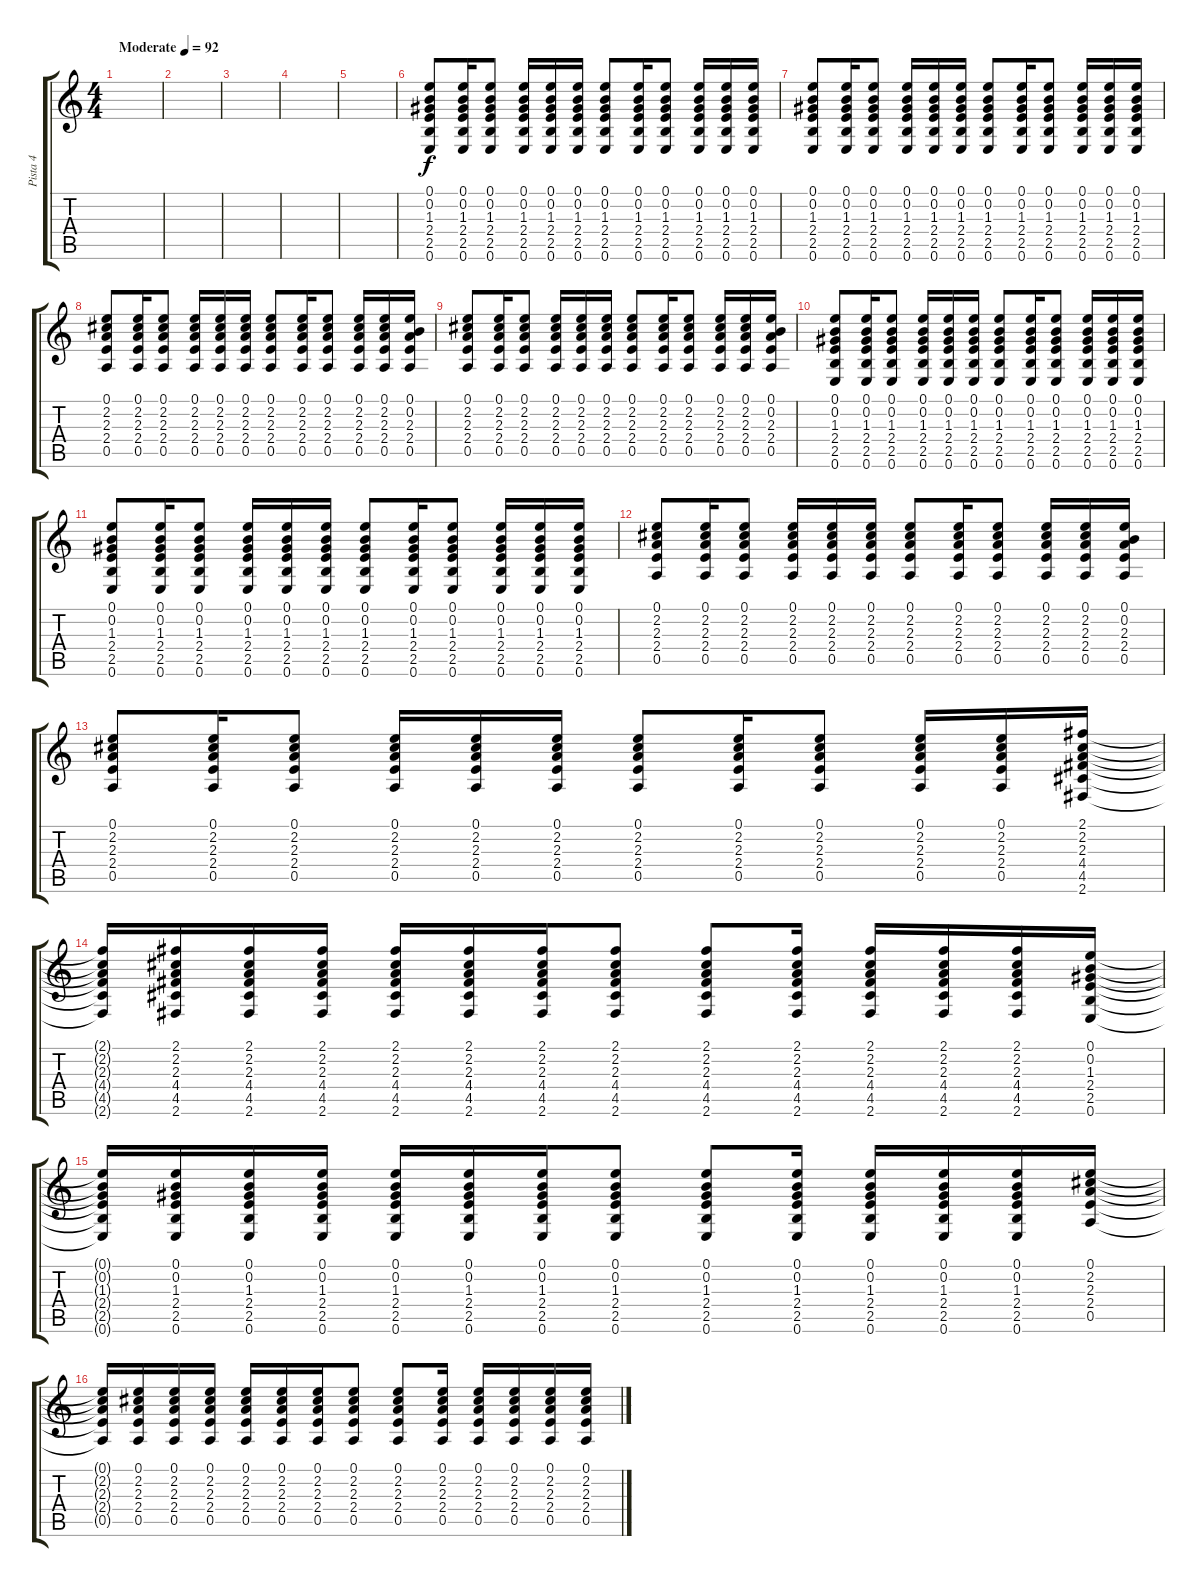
\track ("Pista 4" "Pista 4") {instrument electricguitarjazz}
\staff {score tabs}
\tuning (E4 B3 G3 D3 A2 E2) {hide}
\ts (4 4)
\tempo (92 "Moderate")
\clef g2
\ks c
|
|
|
|
|
(0.1 0.2 1.3 2.4 2.5 0.6).8 (0.1 0.2 1.3 2.4 2.5 0.6).16 (0.1 0.2 1.3 2.4 2.5 0.6).8 (0.1 0.2 1.3 2.4 2.5 0.6).16 (0.1 0.2 1.3 2.4 2.5 0.6).16 (0.1 0.2 1.3 2.4 2.5 0.6).16 (0.1 0.2 1.3 2.4 2.5 0.6).8 (0.1 0.2 1.3 2.4 2.5 0.6).16 (0.1 0.2 1.3 2.4 2.5 0.6).8 (0.1 0.2 1.3 2.4 2.5 0.6).16 (0.1 0.2 1.3 2.4 2.5 0.6).16 (0.1 0.2 1.3 2.4 2.5 0.6).16 |
(0.1 0.2 1.3 2.4 2.5 0.6).8 (0.1 0.2 1.3 2.4 2.5 0.6).16 (0.1 0.2 1.3 2.4 2.5 0.6).8 (0.1 0.2 1.3 2.4 2.5 0.6).16 (0.1 0.2 1.3 2.4 2.5 0.6).16 (0.1 0.2 1.3 2.4 2.5 0.6).16 (0.1 0.2 1.3 2.4 2.5 0.6).8 (0.1 0.2 1.3 2.4 2.5 0.6).16 (0.1 0.2 1.3 2.4 2.5 0.6).8 (0.1 0.2 1.3 2.4 2.5 0.6).16 (0.1 0.2 1.3 2.4 2.5 0.6).16 (0.1 0.2 1.3 2.4 2.5 0.6).16 |
(0.1 2.2 2.3 2.4 0.5).8 (0.1 2.2 2.3 2.4 0.5).16 (0.1 2.2 2.3 2.4 0.5).8 (0.1 2.2 2.3 2.4 0.5).16 (0.1 2.2 2.3 2.4 0.5).16 (0.1 2.2 2.3 2.4 0.5).16 (0.1 2.2 2.3 2.4 0.5).8 (0.1 2.2 2.3 2.4 0.5).16 (0.1 2.2 2.3 2.4 0.5).8 (0.1 2.2 2.3 2.4 0.5).16 (0.1 2.2 2.3 2.4 0.5).16 (0.1 0.2 2.3 2.4 0.5).16 |
(0.1 2.2 2.3 2.4 0.5).8 (0.1 2.2 2.3 2.4 0.5).16 (0.1 2.2 2.3 2.4 0.5).8 (0.1 2.2 2.3 2.4 0.5).16 (0.1 2.2 2.3 2.4 0.5).16 (0.1 2.2 2.3 2.4 0.5).16 (0.1 2.2 2.3 2.4 0.5).8 (0.1 2.2 2.3 2.4 0.5).16 (0.1 2.2 2.3 2.4 0.5).8 (0.1 2.2 2.3 2.4 0.5).16 (0.1 2.2 2.3 2.4 0.5).16 (0.1 0.2 2.3 2.4 0.5).16 |
(0.1 0.2 1.3 2.4 2.5 0.6).8 (0.1 0.2 1.3 2.4 2.5 0.6).16 (0.1 0.2 1.3 2.4 2.5 0.6).8 (0.1 0.2 1.3 2.4 2.5 0.6).16 (0.1 0.2 1.3 2.4 2.5 0.6).16 (0.1 0.2 1.3 2.4 2.5 0.6).16 (0.1 0.2 1.3 2.4 2.5 0.6).8 (0.1 0.2 1.3 2.4 2.5 0.6).16 (0.1 0.2 1.3 2.4 2.5 0.6).8 (0.1 0.2 1.3 2.4 2.5 0.6).16 (0.1 0.2 1.3 2.4 2.5 0.6).16 (0.1 0.2 1.3 2.4 2.5 0.6).16 |
(0.1 0.2 1.3 2.4 2.5 0.6).8 (0.1 0.2 1.3 2.4 2.5 0.6).16 (0.1 0.2 1.3 2.4 2.5 0.6).8 (0.1 0.2 1.3 2.4 2.5 0.6).16 (0.1 0.2 1.3 2.4 2.5 0.6).16 (0.1 0.2 1.3 2.4 2.5 0.6).16 (0.1 0.2 1.3 2.4 2.5 0.6).8 (0.1 0.2 1.3 2.4 2.5 0.6).16 (0.1 0.2 1.3 2.4 2.5 0.6).8 (0.1 0.2 1.3 2.4 2.5 0.6).16 (0.1 0.2 1.3 2.4 2.5 0.6).16 (0.1 0.2 1.3 2.4 2.5 0.6).16 |
(0.1 2.2 2.3 2.4 0.5).8 (0.1 2.2 2.3 2.4 0.5).16 (0.1 2.2 2.3 2.4 0.5).8 (0.1 2.2 2.3 2.4 0.5).16 (0.1 2.2 2.3 2.4 0.5).16 (0.1 2.2 2.3 2.4 0.5).16 (0.1 2.2 2.3 2.4 0.5).8 (0.1 2.2 2.3 2.4 0.5).16 (0.1 2.2 2.3 2.4 0.5).8 (0.1 2.2 2.3 2.4 0.5).16 (0.1 2.2 2.3 2.4 0.5).16 (0.1 0.2 2.3 2.4 0.5).16 |
(0.1 2.2 2.3 2.4 0.5).8 (0.1 2.2 2.3 2.4 0.5).16 (0.1 2.2 2.3 2.4 0.5).8 (0.1 2.2 2.3 2.4 0.5).16 (0.1 2.2 2.3 2.4 0.5).16 (0.1 2.2 2.3 2.4 0.5).16 (0.1 2.2 2.3 2.4 0.5).8 (0.1 2.2 2.3 2.4 0.5).16 (0.1 2.2 2.3 2.4 0.5).8 (0.1 2.2 2.3 2.4 0.5).16 (0.1 2.2 2.3 2.4 0.5).16 (2.1 2.2 2.3 4.4 4.5 2.6).16 |
(2.1{t} 2.2{t} 2.3{t} 4.4{t} 4.5{t} 2.6{t}).16 (2.1 2.2 2.3 4.4 4.5 2.6).16 (2.1 2.2 2.3 4.4 4.5 2.6).16 (2.1 2.2 2.3 4.4 4.5 2.6).16 (2.1 2.2 2.3 4.4 4.5 2.6).16 (2.1 2.2 2.3 4.4 4.5 2.6).16 (2.1 2.2 2.3 4.4 4.5 2.6).16 (2.1 2.2 2.3 4.4 4.5 2.6).8 (2.1 2.2 2.3 4.4 4.5 2.6).8 (2.1 2.2 2.3 4.4 4.5 2.6).16 (2.1 2.2 2.3 4.4 4.5 2.6).16 (2.1 2.2 2.3 4.4 4.5 2.6).16 (2.1 2.2 2.3 4.4 4.5 2.6).16 (0.1 0.2 1.3 2.4 2.5 0.6).16 |
(0.1{t} 0.2{t} 1.3{t} 2.4{t} 2.5{t} 0.6{t}).16 (0.1 0.2 1.3 2.4 2.5 0.6).16 (0.1 0.2 1.3 2.4 2.5 0.6).16 (0.1 0.2 1.3 2.4 2.5 0.6).16 (0.1 0.2 1.3 2.4 2.5 0.6).16 (0.1 0.2 1.3 2.4 2.5 0.6).16 (0.1 0.2 1.3 2.4 2.5 0.6).16 (0.1 0.2 1.3 2.4 2.5 0.6).8 (0.1 0.2 1.3 2.4 2.5 0.6).8 (0.1 0.2 1.3 2.4 2.5 0.6).16 (0.1 0.2 1.3 2.4 2.5 0.6).16 (0.1 0.2 1.3 2.4 2.5 0.6).16 (0.1 0.2 1.3 2.4 2.5 0.6).16 (0.1 2.2 2.3 2.4 0.5).16 |
(0.1{t} 2.2{t} 2.3{t} 2.4{t} 0.5{t}).16 (0.1 2.2 2.3 2.4 0.5).16 (0.1 2.2 2.3 2.4 0.5).16 (0.1 2.2 2.3 2.4 0.5).16 (0.1 2.2 2.3 2.4 0.5).16 (0.1 2.2 2.3 2.4 0.5).16 (0.1 2.2 2.3 2.4 0.5).16 (0.1 2.2 2.3 2.4 0.5).8 (0.1 2.2 2.3 2.4 0.5).8 (0.1 2.2 2.3 2.4 0.5).16 (0.1 2.2 2.3 2.4 0.5).16 (0.1 2.2 2.3 2.4 0.5).16 (0.1 2.2 2.3 2.4 0.5).16 (0.1 2.2 2.3 2.4 0.5).16
